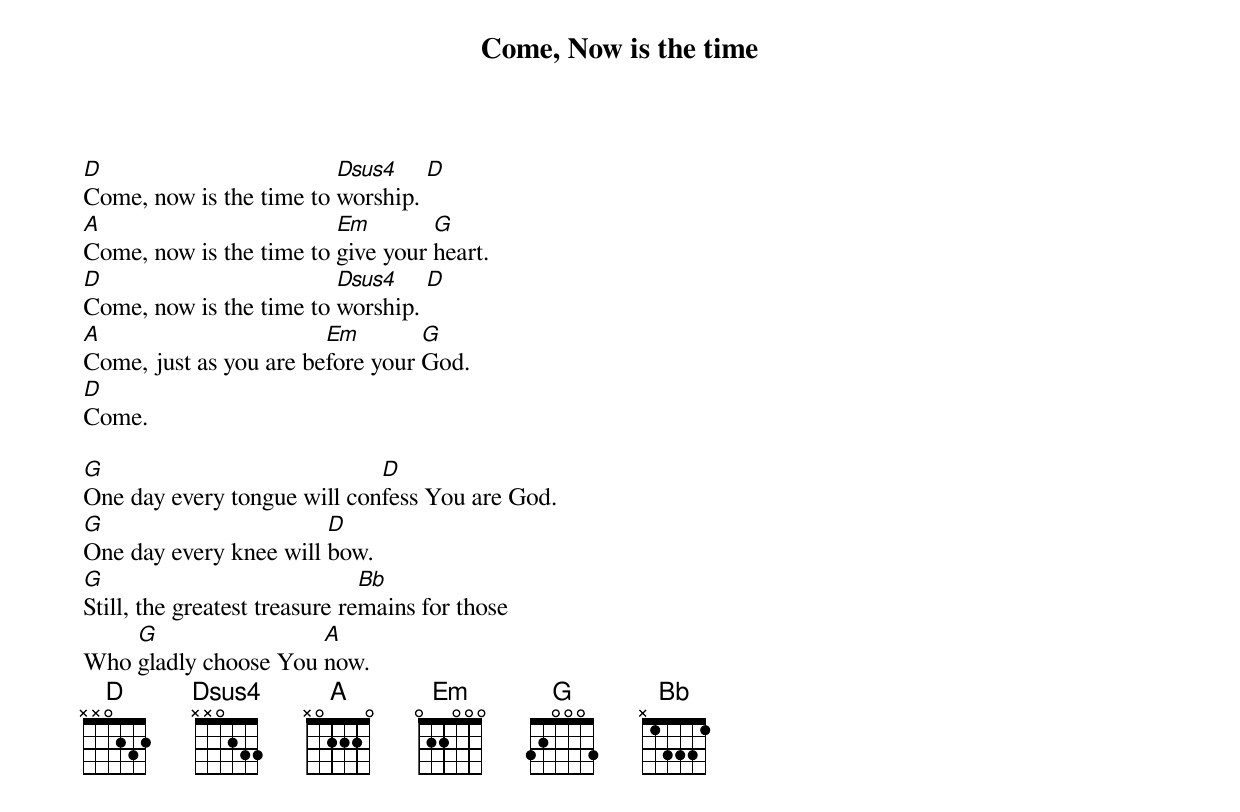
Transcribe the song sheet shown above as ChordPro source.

{title: Come, Now is the time}
{subtitle: }

[D]Come, now is the time to [Dsus4]worship. [D]
[A]Come, now is the time to [Em]give your [G]heart.
[D]Come, now is the time to [Dsus4]worship. [D]
[A]Come, just as you are be[Em]fore your [G]God.
[D]Come.

[G]One day every tongue will con[D]fess You are God.
[G]One day every knee will [D]bow.
[G]Still, the greatest treasure re[Bb]mains for those
Who [G]gladly choose You [A]now.
